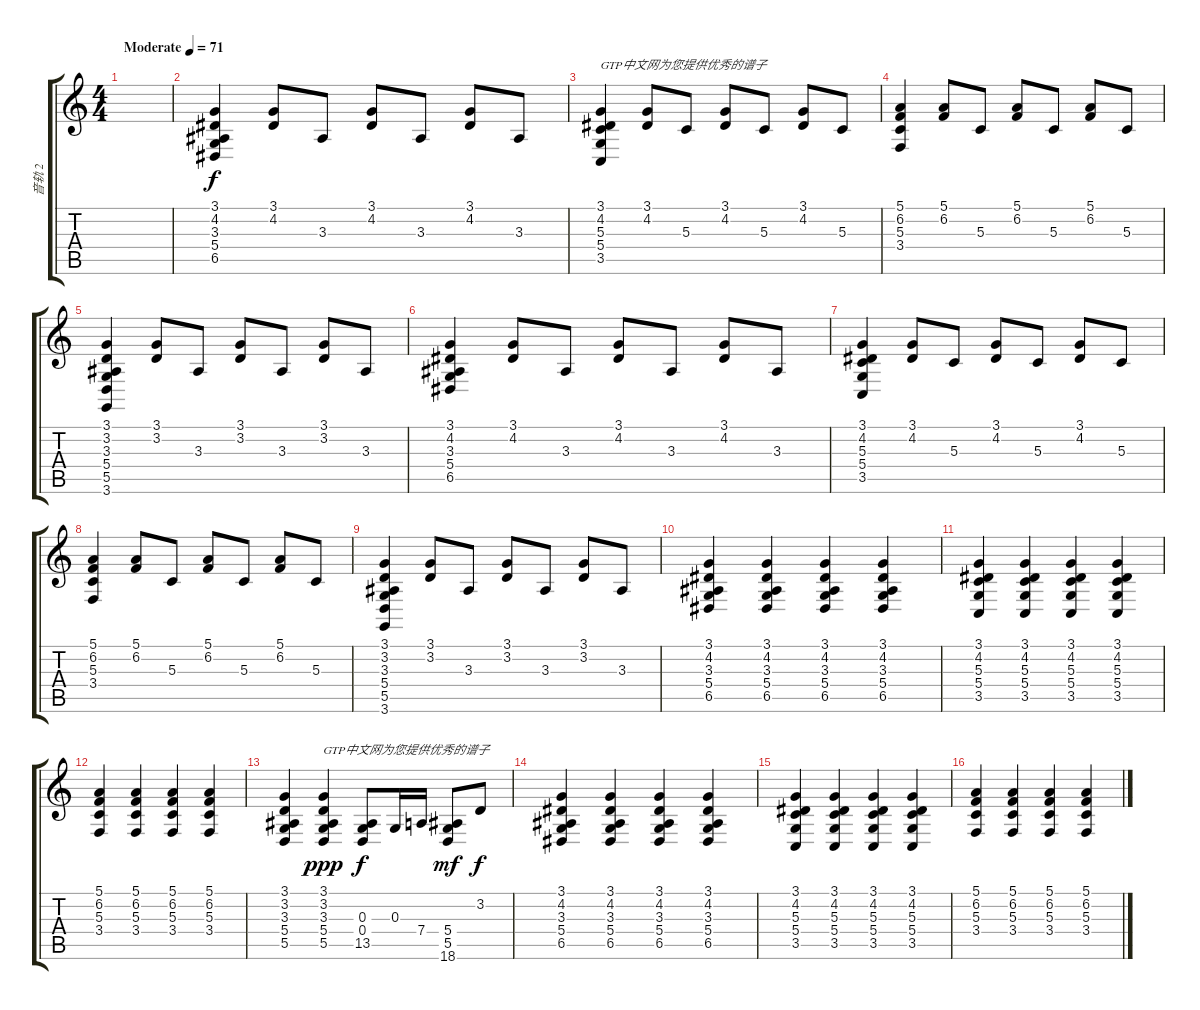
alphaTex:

\track ("音轨 2" "音轨 2") {instrument honkytonkpiano}
\staff {score tabs}
\tuning (E4 B3 G3 D3 A2 E2) {hide}
\ts (4 4)
\tempo (71 "Moderate")
\clef g2
\ks c
|
(3.1 4.2 3.3 5.4 6.5).4 (3.1 4.2).8 3.3.8 (3.1 4.2).8 3.3.8 (3.1 4.2).8 3.3.8 |
(3.1 4.2 5.3 5.4 3.5).4{txt "GTP中文网为您提供优秀的谱子"} (3.1 4.2).8 5.3.8 (3.1 4.2).8 5.3.8 (3.1 4.2).8 5.3.8 |
(5.1 6.2 5.3 3.4).4 (5.1 6.2).8 5.3.8 (5.1 6.2).8 5.3.8 (5.1 6.2).8 5.3.8 |
(3.1 3.2 3.3 5.4 5.5 3.6).4 (3.1 3.2).8 3.3.8 (3.1 3.2).8 3.3.8 (3.1 3.2).8 3.3.8 |
(3.1 4.2 3.3 5.4 6.5).4 (3.1 4.2).8 3.3.8 (3.1 4.2).8 3.3.8 (3.1 4.2).8 3.3.8 |
(3.1 4.2 5.3 5.4 3.5).4 (3.1 4.2).8 5.3.8 (3.1 4.2).8 5.3.8 (3.1 4.2).8 5.3.8 |
(5.1 6.2 5.3 3.4).4 (5.1 6.2).8 5.3.8 (5.1 6.2).8 5.3.8 (5.1 6.2).8 5.3.8 |
(3.1 3.2 3.3 5.4 5.5 3.6).4 (3.1 3.2).8 3.3.8 (3.1 3.2).8 3.3.8 (3.1 3.2).8 3.3.8 |
(3.1 4.2 3.3 5.4 6.5).4 (3.1 4.2 3.3 5.4 6.5).4 (3.1 4.2 3.3 5.4 6.5).4 (3.1 4.2 3.3 5.4 6.5).4 |
(3.1 4.2 5.3 5.4 3.5).4 (3.1 4.2 5.3 5.4 3.5).4 (3.1 4.2 5.3 5.4 3.5).4 (3.1 4.2 5.3 5.4 3.5).4 |
(5.1 6.2 5.3 3.4).4 (5.1 6.2 5.3 3.4).4 (5.1 6.2 5.3 3.4).4 (5.1 6.2 5.3 3.4).4 |
(3.1 3.2 3.3 5.4 5.5).4 (3.1 3.2 3.3 5.4 5.5).4{txt "GTP中文网为您提供优秀的谱子" dy ppp} (0.3 0.4 13.5).8{dy f} 0.3.16 7.4.16 (5.4 5.5 18.6).8{dy mf} 3.2.8{dy f} |
(3.1 4.2 3.3 5.4 6.5).4 (3.1 4.2 3.3 5.4 6.5).4 (3.1 4.2 3.3 5.4 6.5).4 (3.1 4.2 3.3 5.4 6.5).4 |
(3.1 4.2 5.3 5.4 3.5).4 (3.1 4.2 5.3 5.4 3.5).4 (3.1 4.2 5.3 5.4 3.5).4 (3.1 4.2 5.3 5.4 3.5).4 |
(5.1 6.2 5.3 3.4).4 (5.1 6.2 5.3 3.4).4 (5.1 6.2 5.3 3.4).4 (5.1 6.2 5.3 3.4).4
